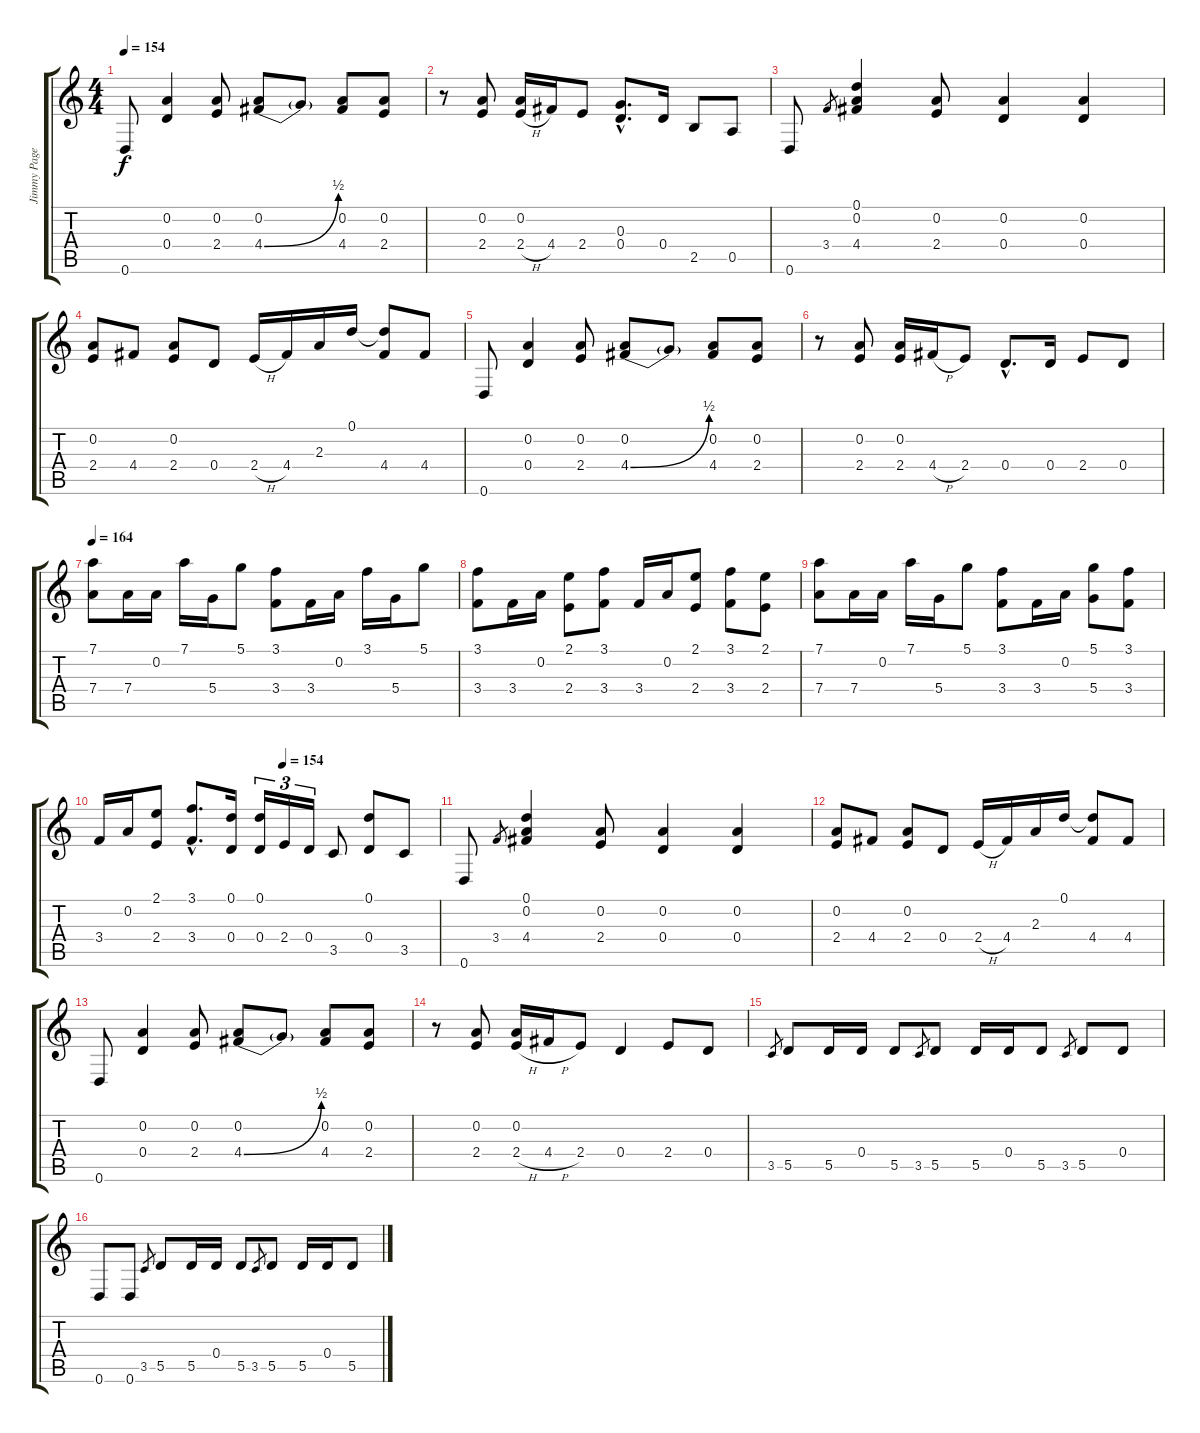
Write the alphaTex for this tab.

\track ("Jimmy Page " "Jimmy Page") {instrument acousticguitarsteel}
\staff {score tabs}
\tuning (D4 A3 G3 D3 A2 D2) {hide}
\ts (4 4)
\tempo 154
\clef g2
\ks c
0.6.8{dy f} (0.2 0.4).4 (0.2 2.4).8 (0.2 4.4{be (bend 0 0 60 2)}).8 4.4{t}.8 (0.2 4.4).8 (0.2 2.4).8 |
r.8 (0.2 2.4).8 (0.2 2.4{h}).16 4.4.16 2.4.8 (0.3{hac} 0.4{hac}).8{d} 0.4.16 2.5.8 0.5.8 |
0.6.8 3.4.8{gr} (0.1 0.2 4.4).4 (0.2 2.4).8 (0.2 0.4).4 (0.2 0.4).4 |
(0.2 2.4).8 4.4.8 (0.2 2.4).8 0.4.8 2.4{h}.16 4.4.16 2.3.16 0.1.16 (0.1{t} 4.4).8 4.4.8 |
0.6.8 (0.2 0.4).4 (0.2 2.4).8 (0.2 4.4{be (bend 0 0 60 2)}).8 4.4{t}.8 (0.2 4.4).8 (0.2 2.4).8 |
r.8 (0.2 2.4).8 (0.2 2.4).16 4.4{h}.16 2.4.8 0.4{hac}.8{d} 0.4.16 2.4.8 0.4.8 |
\tempo 164
(7.1 7.4).8 7.4.16 0.2.16 7.1.16 5.4.16 5.1.8 (3.1 3.4).8 3.4.16 0.2.16 3.1.16 5.4.16 5.1.8 |
(3.1 3.4).8 3.4.16 0.2.16 (2.1 2.4).8 (3.1 3.4).8 3.4.16 0.2.16 (2.1 2.4).8 (3.1 3.4).8 (2.1 2.4).8 |
(7.1 7.4).8 7.4.16 0.2.16 7.1.16 5.4.16 5.1.8 (3.1 3.4).8 3.4.16 0.2.16 (5.1 5.4).8 (3.1 3.4).8 |
\tempo (154 0.5416666666666666)
3.4.16 0.2.16 (2.1 2.4).8 (3.1{hac} 3.4{hac}).8{d} (0.1 0.4).16 (0.1 0.4).16{tu (3 2)} 2.4.16{tu (3 2)} 0.4.16{tu (3 2)} 3.5.8 (0.1 0.4).8 3.5.8 |
0.6.8 3.4.8{gr} (0.1 0.2 4.4).4 (0.2 2.4).8 (0.2 0.4).4 (0.2 0.4).4 |
(0.2 2.4).8 4.4.8 (0.2 2.4).8 0.4.8 2.4{h}.16 4.4.16 2.3.16 0.1.16 (0.1{t} 4.4).8 4.4.8 |
0.6.8 (0.2 0.4).4 (0.2 2.4).8 (0.2 4.4{be (bend 0 0 60 2)}).8 4.4{t}.8 (0.2 4.4).8 (0.2 2.4).8 |
r.8 (0.2 2.4).8 (0.2 2.4{h}).16 4.4{h}.16 2.4.8 0.4.4 2.4.8 0.4.8 |
3.5.8{gr} 5.5.8 5.5.16 0.4.16 5.5.8 3.5.8{gr} 5.5.8 5.5.16 0.4.16 5.5.8 3.5.8{gr} 5.5.8 0.4.8 |
0.6.8 0.6.8 3.5.8{gr} 5.5.8 5.5.16 0.4.16 5.5.8 3.5.8{gr} 5.5.8 5.5.16 0.4.16 5.5.8
